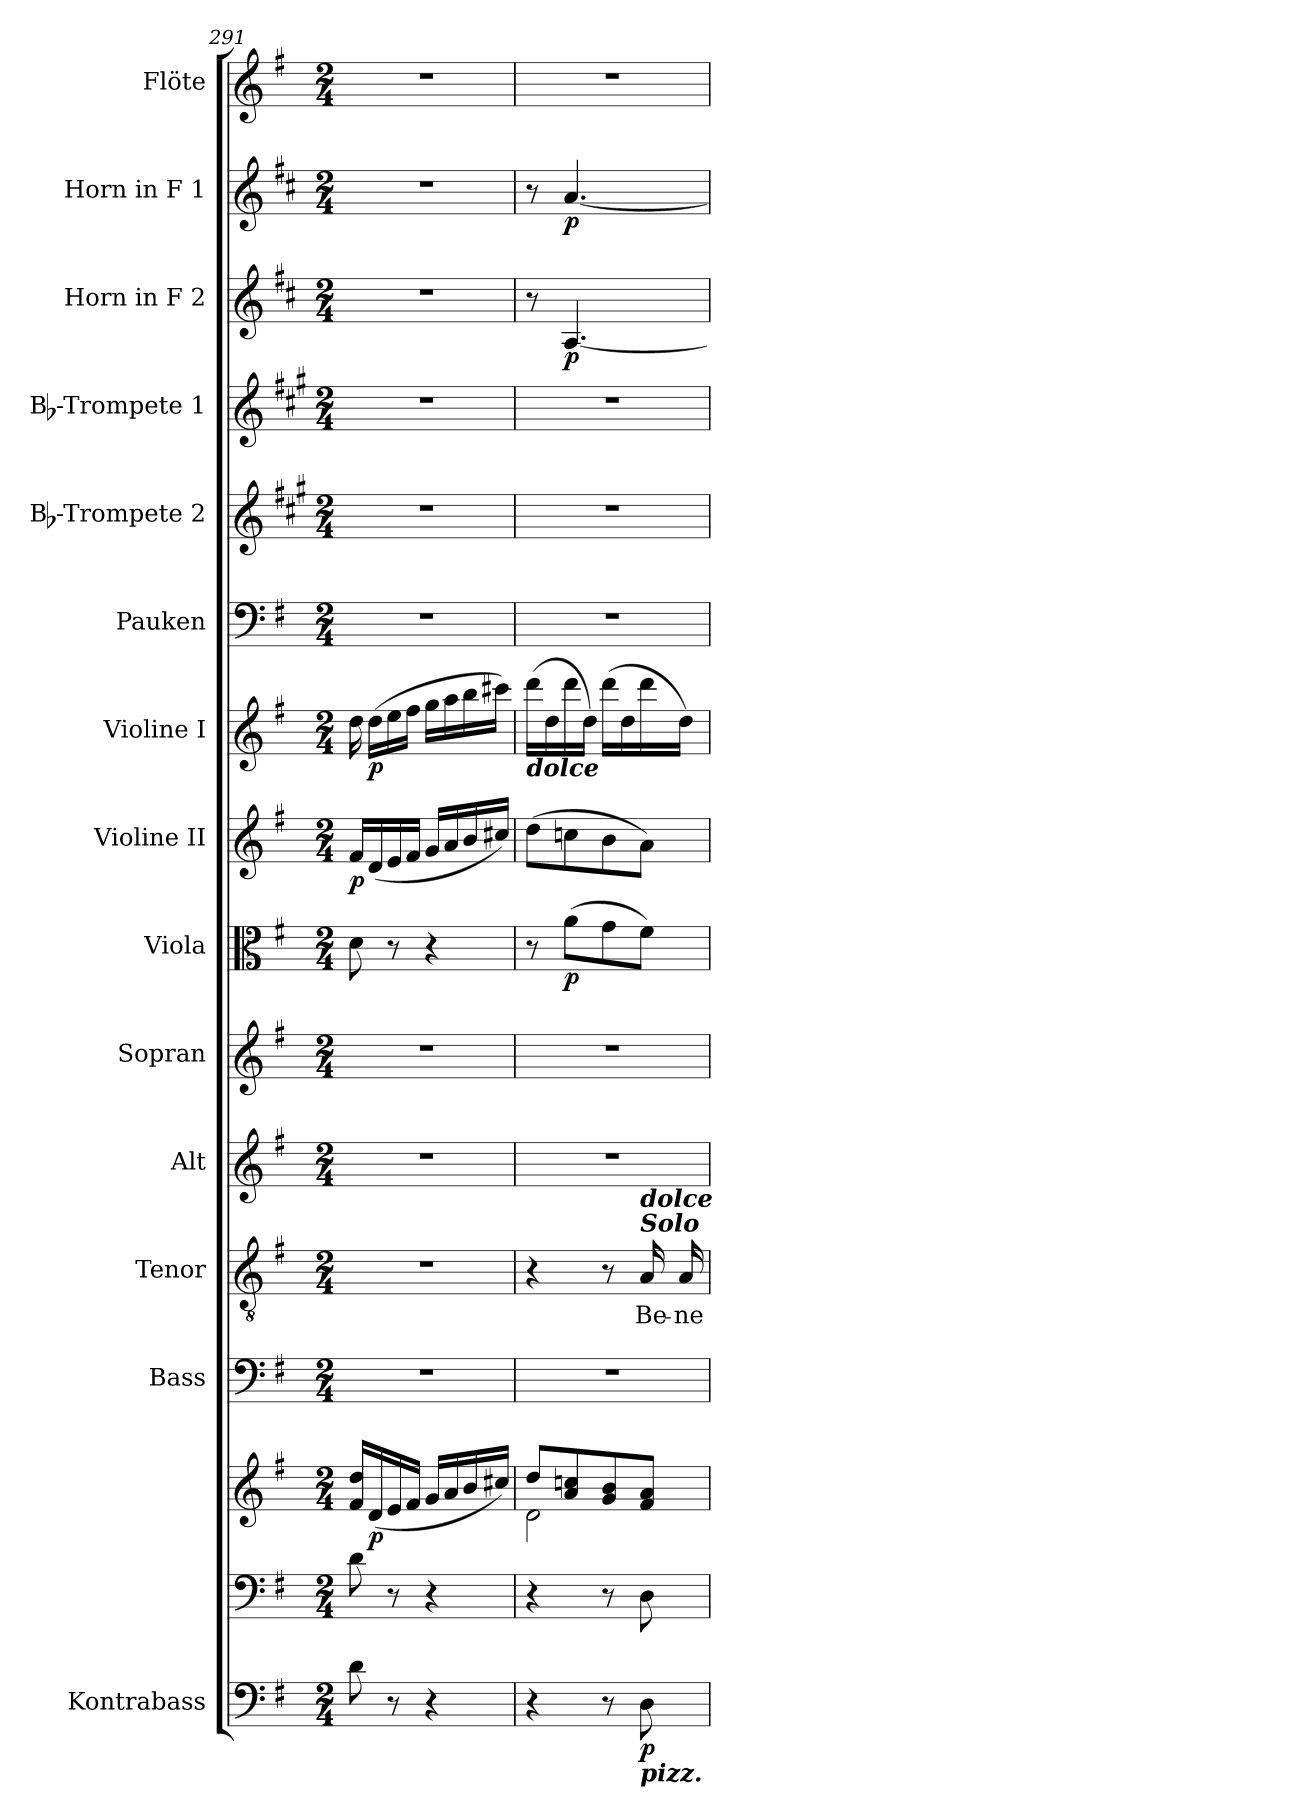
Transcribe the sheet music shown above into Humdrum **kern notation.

**kern	**dynam	**kern	**kern	**dynam	**kern	**kern	**text	**kern	**kern	**kern	**dynam	**kern	**dynam	**kern	**dynam	**kern	**kern	**kern	**kern	**dynam	**kern	**dynam	**kern
*part15	*part15	*part14	*part14	*part14	*part13	*part12	*part12	*part11	*part10	*part9	*part9	*part8	*part8	*part7	*part7	*part6	*part5	*part4	*part3	*part3	*part2	*part2	*part1
*staff16	*staff16	*staff15	*staff14	*staff14/15	*staff13	*staff12	*staff12	*staff11	*staff10	*staff9	*staff9	*staff8	*staff8	*staff7	*staff7	*staff6	*staff5	*staff4	*staff3	*staff3	*staff2	*staff2	*staff1
*I"Kontrabass	*	*	*	*	*I"Bass	*I"Tenor	*	*I"Alt	*I"Sopran	*I"Viola	*	*I"Violine II	*	*I"Violine I	*	*I"Pauken	*I"Bb-Trompete 2	*I"Bb-Trompete 1	*I"Horn in F 2	*	*I"Horn in F 1	*	*I"Flöte
*I'Kb.	*	*	*	*	*I'B.	*I'T.	*	*I'A.	*I'S.	*I'Vla.	*	*I'Vl. II	*	*I'Vl. I	*	*I'Pk.	*I'Bb Trp. 2	*I'Bb Trp. 1	*	*	*	*	*I'Fl.
*clefF4	*	*clefF4	*clefG2	*	*clefF4	*clefGv2	*	*clefG2	*clefG2	*clefC3	*	*clefG2	*	*clefG2	*	*clefF4	*clefG2	*clefG2	*clefG2	*	*clefG2	*	*clefG2
*ITrd7c12	*	*	*	*	*	*	*	*	*	*	*	*	*	*	*	*	*ITrd1c2	*ITrd1c2	*ITrd4c7	*	*ITrd4c7	*	*
*k[f#]	*	*k[f#]	*k[f#]	*	*k[f#]	*k[f#]	*	*k[f#]	*k[f#]	*k[f#]	*	*k[f#]	*	*k[f#]	*	*k[f#]	*k[f#]	*k[f#]	*k[f#]	*	*k[f#]	*	*k[f#]
*G:	*	*G:	*G:	*	*G:	*G:	*	*G:	*G:	*G:	*	*G:	*	*G:	*	*G:	*G:	*G:	*G:	*	*G:	*	*G:
*M2/4	*	*M2/4	*M2/4	*	*M2/4	*M2/4	*	*M2/4	*M2/4	*M2/4	*	*M2/4	*	*M2/4	*	*M2/4	*M2/4	*M2/4	*M2/4	*	*M2/4	*	*M2/4
=291	=291	=291	=291	=291	=291	=291	=291	=291	=291	=291	=291	=291	=291	=291	=291	=291	=291	=291	=291	=291	=291	=291	=291
!	!	!	!	!	!	!	!	!	!	!	!	!	!LO:DY:b	!	!	!	!	!	!	!	!	!	!
8D\	.	8d\	16f#/ 16dd/LL	.	2r	2r	.	2r	2r	8d\	.	16f#/LL	p	16dd\	.	2r	2r	2r	2r	.	2r	.	2r
!	!	!	!	!LO:DY:b	!	!	!	!	!	!	!	!	!	!	!LO:DY:b	!	!	!	!	!	!	!	!
.	.	.	(<16d/	p	.	.	.	.	.	.	.	(<16d/	.	(>16dd\LL	p	.	.	.	.	.	.	.	.
8r	.	8r	16e/	.	.	.	.	.	.	8r	.	16e/	.	16ee\	.	.	.	.	.	.	.	.	.
.	.	.	16f#/JJ	.	.	.	.	.	.	.	.	16f#/JJ	.	16ff#\JJ	.	.	.	.	.	.	.	.	.
4r	.	4r	16g/LL	.	.	.	.	.	.	4r	.	16g/LL	.	16gg\LL	.	.	.	.	.	.	.	.	.
.	.	.	16a/	.	.	.	.	.	.	.	.	16a/	.	16aa\	.	.	.	.	.	.	.	.	.
.	.	.	16b/	.	.	.	.	.	.	.	.	16b/	.	16bb\	.	.	.	.	.	.	.	.	.
.	.	.	16cc#X/JJ)	.	.	.	.	.	.	.	.	16cc#X/JJ)	.	16ccc#X\JJ)	.	.	.	.	.	.	.	.	.
=292	=292	=292	=292	=292	=292	=292	=292	=292	=292	=292	=292	=292	=292	=292	=292	=292	=292	=292	=292	=292	=292	=292	=292
*	*	*	*^	*	*	*	*	*	*	*	*	*	*	*	*	*	*	*	*	*	*	*	*
!	!	!	!	!	!	!	!	!	!	!	!	!	!	!	!LO:TX:b:Bi:t=dolce	!	!	!	!	!	!	!	!	!
4r	.	4r	8dd/L	2d\	.	2r	4r	.	2r	2r	8r	.	(>8dd\L	.	(>16ddd\LL	.	2r	2r	2r	8r	.	8r	.	2r
.	.	.	.	.	.	.	.	.	.	.	.	.	.	.	16dd\	.	.	.	.	.	.	.	.	.
!	!	!	!	!	!	!	!	!	!	!	!	!LO:DY:b	!	!	!	!	!	!	!	!	!LO:DY:b	!	!LO:DY:b	!
.	.	.	8a/ 8ccn/	.	.	.	.	.	.	.	(>8a\L	p	8ccn\	.	16ddd\	.	.	.	.	[4.D/	p	[4.d/	p	.
.	.	.	.	.	.	.	.	.	.	.	.	.	.	.	16dd\JJ)	.	.	.	.	.	.	.	.	.
8r	.	8r	8g/ 8b/	.	.	.	8r	.	.	.	8g\	.	8b\	.	(>16ddd\LL	.	.	.	.	.	.	.	.	.
.	.	.	.	.	.	.	.	.	.	.	.	.	.	.	16dd\	.	.	.	.	.	.	.	.	.
!	!	!	!	!	!	!	!LO:TX:a:Bi:t=Solo	!	!	!	!	!	!	!	!	!	!	!	!	!	!	!	!	!
!	!	!	!	!	!	!	!LO:TX:a:Bi:t=dolce	!	!	!	!	!	!	!	!	!	!	!	!	!	!	!	!	!
!LO:TX:b:Bi:t=pizz.	!	!	!	!	!	!	!	!	!	!	!	!	!	!	!	!	!	!	!	!	!	!	!	!
!	!LO:DY:b	!	!	!	!	!	!	!LO:LY:b	!	!	!	!	!	!	!	!	!	!	!	!	!	!	!	!
8DD\	p	8D\	8f#/ 8a/J	.	.	.	16A/	Be-	.	.	8f#\J)	.	8a\J)	.	16ddd\	.	.	.	.	.	.	.	.	.
!	!	!	!	!	!	!	!	!LO:LY:b	!	!	!	!	!	!	!	!	!	!	!	!	!	!	!	!
.	.	.	.	.	.	.	16A/	-ne-	.	.	.	.	.	.	16dd\JJ)	.	.	.	.	.	.	.	.	.
*	*	*	*v	*v	*	*	*	*	*	*	*	*	*	*	*	*	*	*	*	*	*	*	*	*
=	=	=	=	=	=	=	=	=	=	=	=	=	=	=	=	=	=	=	=	=	=	=	=
*-	*-	*-	*-	*-	*-	*-	*-	*-	*-	*-	*-	*-	*-	*-	*-	*-	*-	*-	*-	*-	*-	*-	*-
